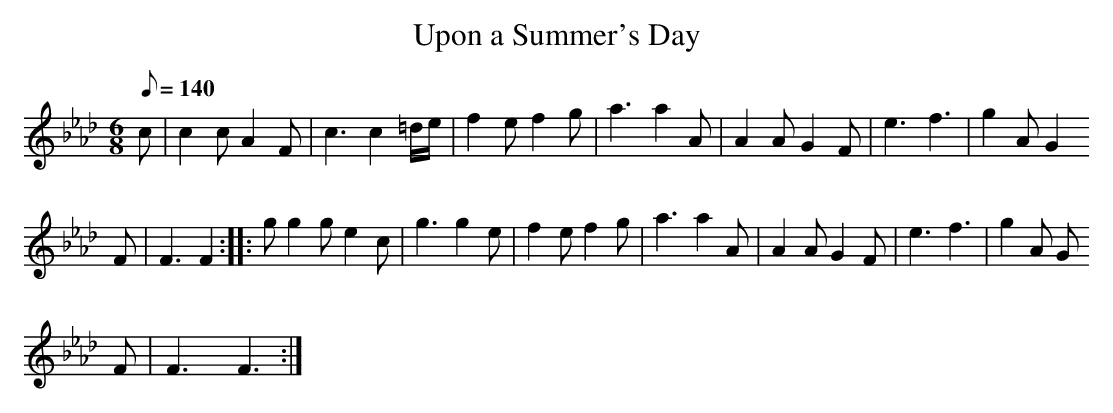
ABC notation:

X:1
T:Upon a Summer's Day
M:6/8
L:1/8
Q:140
K:Fm
c| c2 c A2 F| c3 c2 =d/2e/2|f2 e f2 g| a3 a2 A|A2 A G2 F| e3 f3|g2 A G2
F| F3 F2::g g2 g e2 c| g3 g2 e|f2 e f2 g| a3 a2 A|A2 A G2 F|e3 f3|g2 A G
2 F| F3 F3:|
